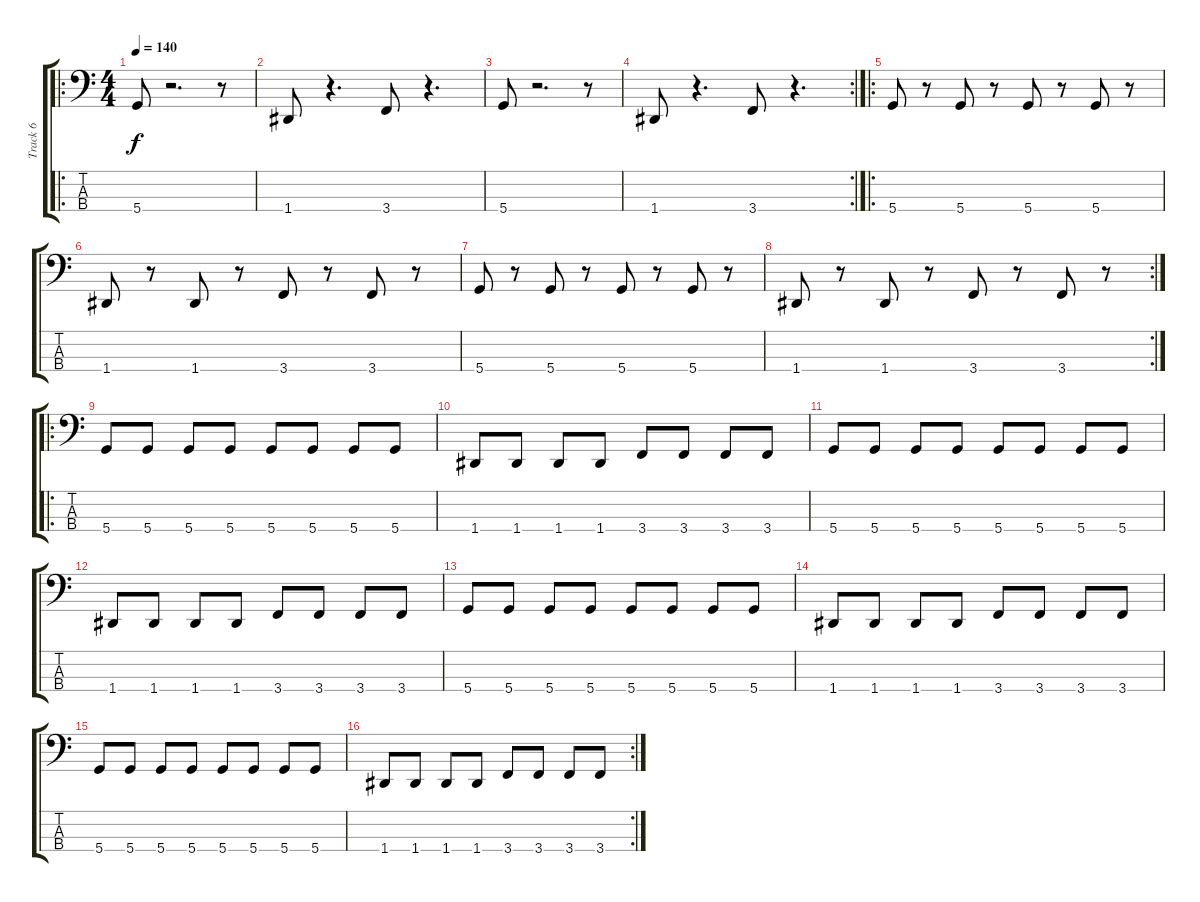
\track ("Track 6" "Track 6") {instrument electricbassfinger}
\staff {score tabs}
\tuning (G2 D2 A1 D1) {hide}
\ro
\ts (4 4)
\tempo 140
\clef f4
\ks c
5.4.8{dy f instrument electricbassfinger} r.2{d} r.8 |
1.4.8 r.4{d} 3.4.8 r.4{d} |
5.4.8 r.2{d} r.8 |
\rc 2
1.4.8 r.4{d} 3.4.8 r.4{d} |
\ro
5.4.8 r.8 5.4.8 r.8 5.4.8 r.8 5.4.8 r.8 |
1.4.8 r.8 1.4.8 r.8 3.4.8 r.8 3.4.8 r.8 |
5.4.8 r.8 5.4.8 r.8 5.4.8 r.8 5.4.8 r.8 |
\rc 2
1.4.8 r.8 1.4.8 r.8 3.4.8 r.8 3.4.8 r.8 |
\ro
5.4.8 5.4.8 5.4.8 5.4.8 5.4.8 5.4.8 5.4.8 5.4.8 |
1.4.8 1.4.8 1.4.8 1.4.8 3.4.8 3.4.8 3.4.8 3.4.8 |
5.4.8 5.4.8 5.4.8 5.4.8 5.4.8 5.4.8 5.4.8 5.4.8 |
1.4.8 1.4.8 1.4.8 1.4.8 3.4.8 3.4.8 3.4.8 3.4.8 |
5.4.8 5.4.8 5.4.8 5.4.8 5.4.8 5.4.8 5.4.8 5.4.8 |
1.4.8 1.4.8 1.4.8 1.4.8 3.4.8 3.4.8 3.4.8 3.4.8 |
5.4.8 5.4.8 5.4.8 5.4.8 5.4.8 5.4.8 5.4.8 5.4.8 |
\rc 2
1.4.8 1.4.8 1.4.8 1.4.8 3.4.8 3.4.8 3.4.8 3.4.8
